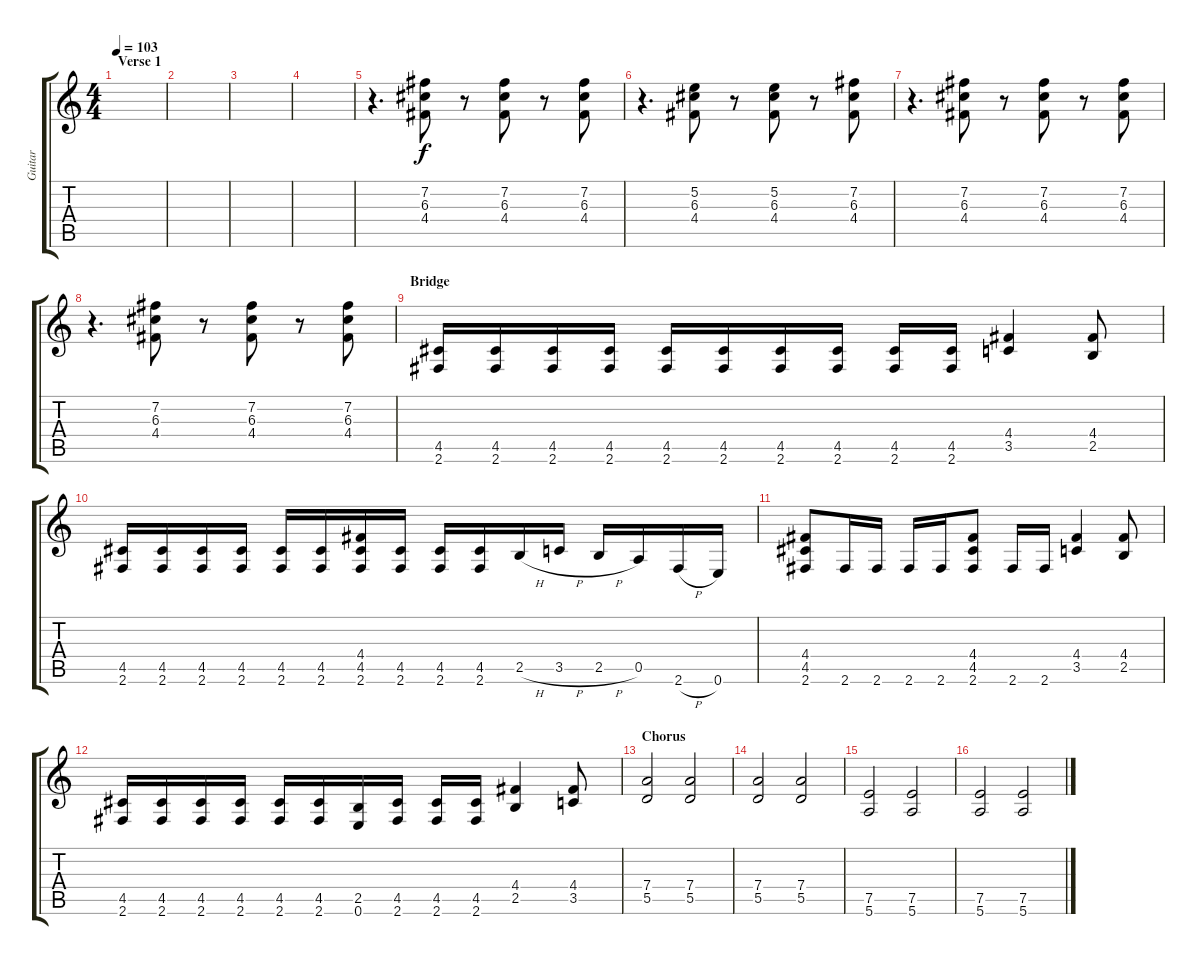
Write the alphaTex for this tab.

\track ("Guitar" "Guitar") {instrument distortionguitar}
\staff {score tabs}
\tuning (E4 B3 G3 D3 A2 E2) {hide}
\ts (4 4)
\section ("" "Verse 1")
\tempo 103
\clef g2
\ks c
|
|
|
|
r.4{d volume 8} (7.2 6.3 4.4).8{balance 16} r.8 (7.2 6.3 4.4).8{balance 0} r.8 (7.2 6.3 4.4).8 |
r.4{d volume 8} (5.2 6.3 4.4).8{balance 16} r.8 (5.2 6.3 4.4).8{balance 0} r.8 (7.2 6.3 4.4).8 |
r.4{d volume 8} (7.2 6.3 4.4).8{balance 16} r.8 (7.2 6.3 4.4).8{balance 0} r.8 (7.2 6.3 4.4).8 |
r.4{d volume 8} (7.2 6.3 4.4).8{balance 16} r.8 (7.2 6.3 4.4).8{balance 0} r.8 (7.2 6.3 4.4).8 |
\section ("" "Bridge")
(4.5 2.6).16{volume 13 balance 8} (4.5 2.6).16 (4.5 2.6).16 (4.5 2.6).16 (4.5 2.6).16 (4.5 2.6).16 (4.5 2.6).16 (4.5 2.6).16 (4.5 2.6).16 (4.5 2.6).16 (4.4 3.5).4 (4.4 2.5).8 |
(4.5 2.6).16{volume 13} (4.5 2.6).16 (4.5 2.6).16 (4.5 2.6).16 (4.5 2.6).16 (4.5 2.6).16 (4.4 4.5 2.6).16 (4.5 2.6).16 (4.5 2.6).16 (4.5 2.6).16 2.5{h}.16 3.5{h}.16 2.5{h}.16 0.5.16 2.6{h}.16 0.6.16 |
(4.4 4.5 2.6).8{volume 13} 2.6.16 2.6.16 2.6.16 2.6.16 (4.4 4.5 2.6).8 2.6.16 2.6.16 (4.4 3.5).4 (4.4 2.5).8 |
(4.5 2.6).16{volume 13} (4.5 2.6).16 (4.5 2.6).16 (4.5 2.6).16 (4.5 2.6).16 (4.5 2.6).16 (2.5 0.6).16 (4.5 2.6).16 (4.5 2.6).16 (4.5 2.6).16 (4.4 2.5).4 (4.4 3.5).8 |
\section ("" "Chorus")
(7.4 5.5).2{volume 13} (7.4 5.5).2 |
(7.4 5.5).2{volume 13} (7.4 5.5).2 |
(7.5 5.6).2{volume 13} (7.5 5.6).2 |
(7.5 5.6).2{volume 13} (7.5 5.6).2
